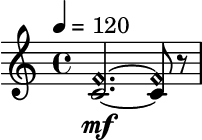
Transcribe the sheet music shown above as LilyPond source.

\version "2.24.2"
\language "english"
\include "lilypond-book-preamble.ly"
#(ly:set-option 'tall-page-formats 'png)
\header
{
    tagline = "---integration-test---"
}
\score
{
    % OPEN_BRACKETS:
    \new Staff
    {
        % OPEN_BRACKETS:
        \new Voice
        {
            % OPEN_BRACKETS:
            {
                % BEFORE:
                % COMMANDS:
                \tempo 4=120
                % OPENING:
                % COMMANDS:
                \time 4/4
                <
                    c'
                    \tweak NoteHead.style #'harmonic
                    f'
                >2.
                % AFTER:
                % ARTICULATIONS:
                \mf
                % SPANNER_STARTS:
                ~
                <
                    c'
                    \tweak NoteHead.style #'harmonic
                    f'
                >8
                r8
            % CLOSE_BRACKETS:
            }
        % CLOSE_BRACKETS:
        }
    % CLOSE_BRACKETS:
    }
}
